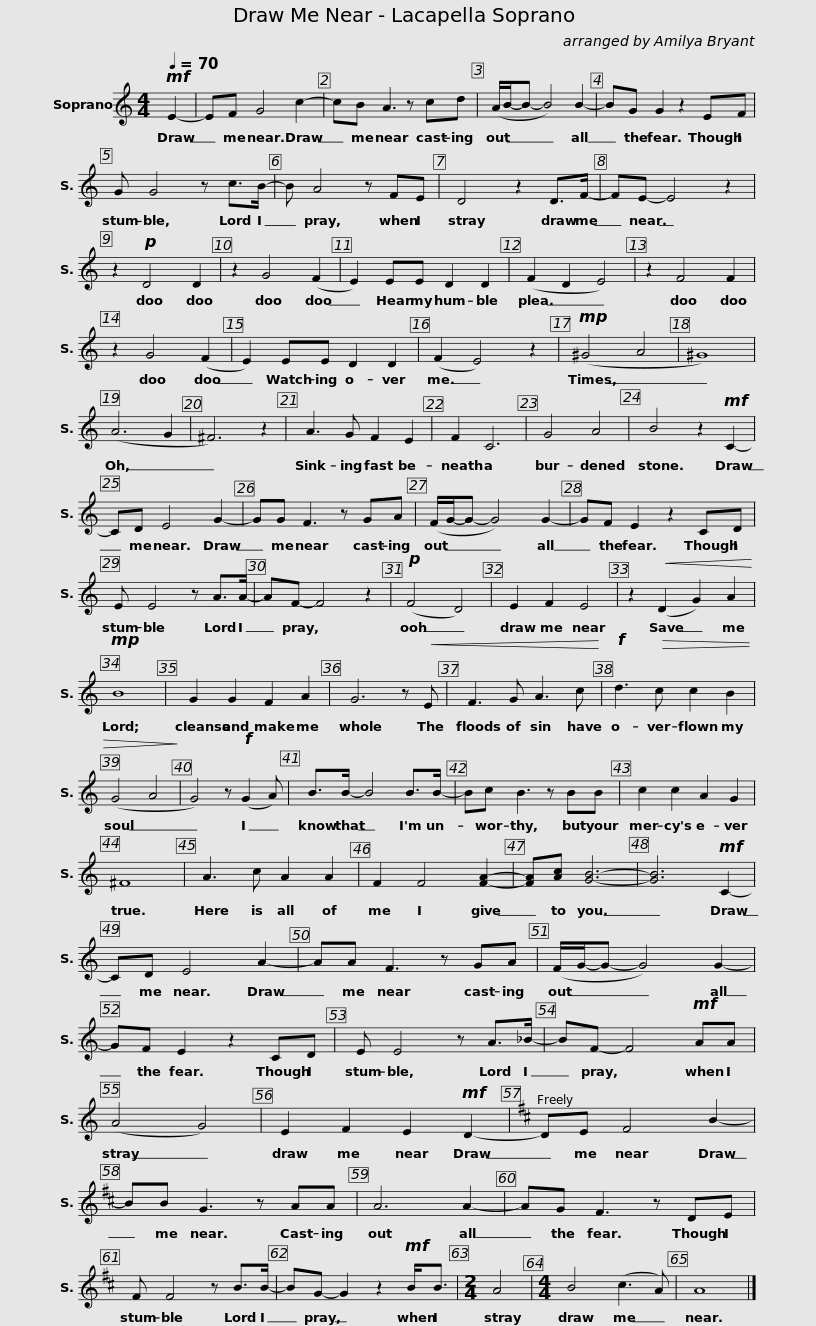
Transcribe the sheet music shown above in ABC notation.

X:1
L:1/8
Q:1/4=70
M:4/4
I:linebreak $
K:C
V:1 treble
V:1
!mf! E2- | EF G4 c2- | cB A3 z cd | (A/B/-B- B4) B2- | BG G2 z2 EF | %5
 G G4 z c>B- |$ B A4 z FE | D4 z2 D>F- | FE- E4 z2 | z2!p! D4 D2 | %10
 z2 G4 (F2 | E2) EE D2 D2 | (F2 D2 E4) |$ z2 F4 F2 | z2 G4 (F2 | %15
 E2) EE D2 D2 | (F2 E4) z2 |!mp! (^G4 A4 | ^G8) | (A6 G2 | %20
 ^F6) z2 | A3 G F2 E2 |$ F2 C6 | G4 A4 | B4 z2!mf! C2- | %25
 CD E4 G2- | GG F3 z GA | (F/G/-G- G4) G2- |$ GF E2 z2 CD | E E4 z A>A- | %30
 AF- F4 z2 |!p! (F4 D4) | E2 F2 E4 | z2!<(! (D2 G2) A2!<)! |!mp! B8 |$ %35
 G2 G2 F2 A2 | G6 z!<(! E | F3 G A3 c!<)! |!f! d3!>(! c c2 B2 | (G4 A4!>)! | %40
 G4) z!f! (G2 A) |$ B>B- B4 B>B- | Bc B3 z BB | c2 c2 A2 G2 | ^F8 | %45
 A3 c A2 A2 | F2 F4 [FA]2- | [FA][Ac] [GB]6- |$ [GB]6!mf! C2- | CD E4 A2- | %50
 AA F3 z GA | (F/G/-G- G4) G2- | GF E2 z2 CD | E E4 z A>_B- |$ BF- F4!mf! AA | %55
 (A4 G4) | E2 F2 E2!mf! D2- |[K:D] DE F4 B2- | BB G3 z AA | A6 A2- |$ %60
 AG F3 z DE | F F4 z B>B- | BG- G2 z2!mf! B<B |[M:2/4] A4 |[M:4/4] B4 (c3 A) | %65
 A8 |] %66
